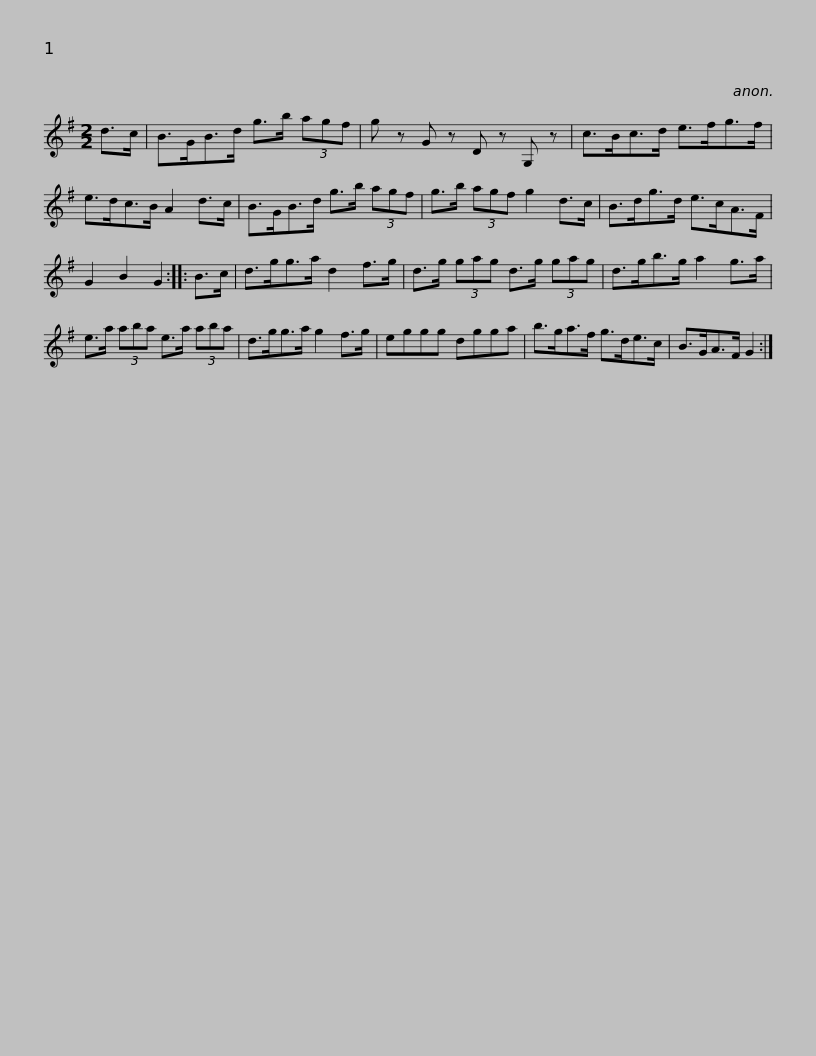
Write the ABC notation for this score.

X:1
L:1/8
M:2/2
I:linebreak $
K:G
V:1 treble
V:1
 d>c | B>GB>d g>b (3agf | g z G z D z G, z | c>Bc>d e>fg>f | e>dc>B A2 d>c |$ %5
 B>GB>d g>b (3agf | g>b (3agf g2 d>c | B>dg>d e>cA>F | G2 B2 G2 :: B>c | %10
 d>gg>a d2 f>g |$ d>g (3gag d>g (3gag | d>gb>g a2 g>a | e>a (3aba e>a (3aba | d>gg>a g2 f>g |$ %15
 eggg dgga | b>ga>f g>de>c | B>GA>F G2 :| %18
